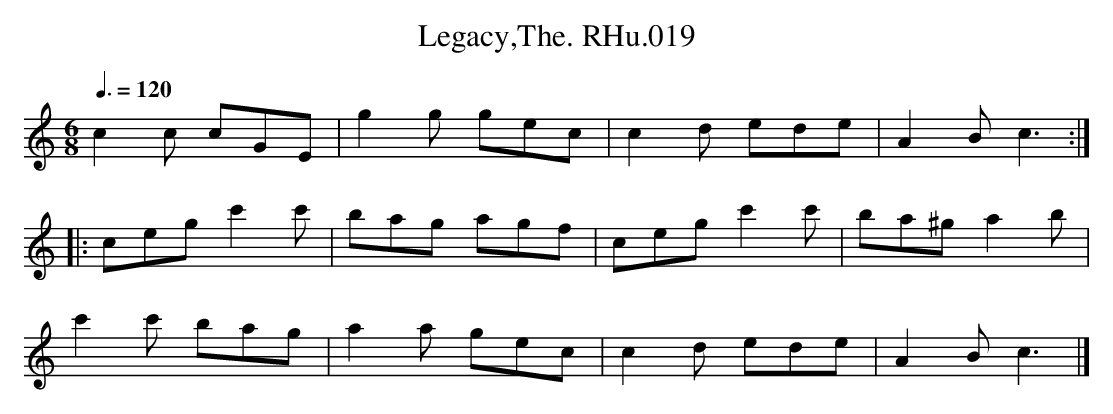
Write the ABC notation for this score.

X:1
T:Legacy,The. RHu.019
M:6/8
L:1/8
Q:3/8=120
K:C major
c2c cGE|g2g gec|c2d ede|A2Bc3::!
ceg c'2c'|bag agf|ceg c'2c'|ba^g a2b|!
c'2c' bag|a2a gec|c2d ede|A2B c3|]
